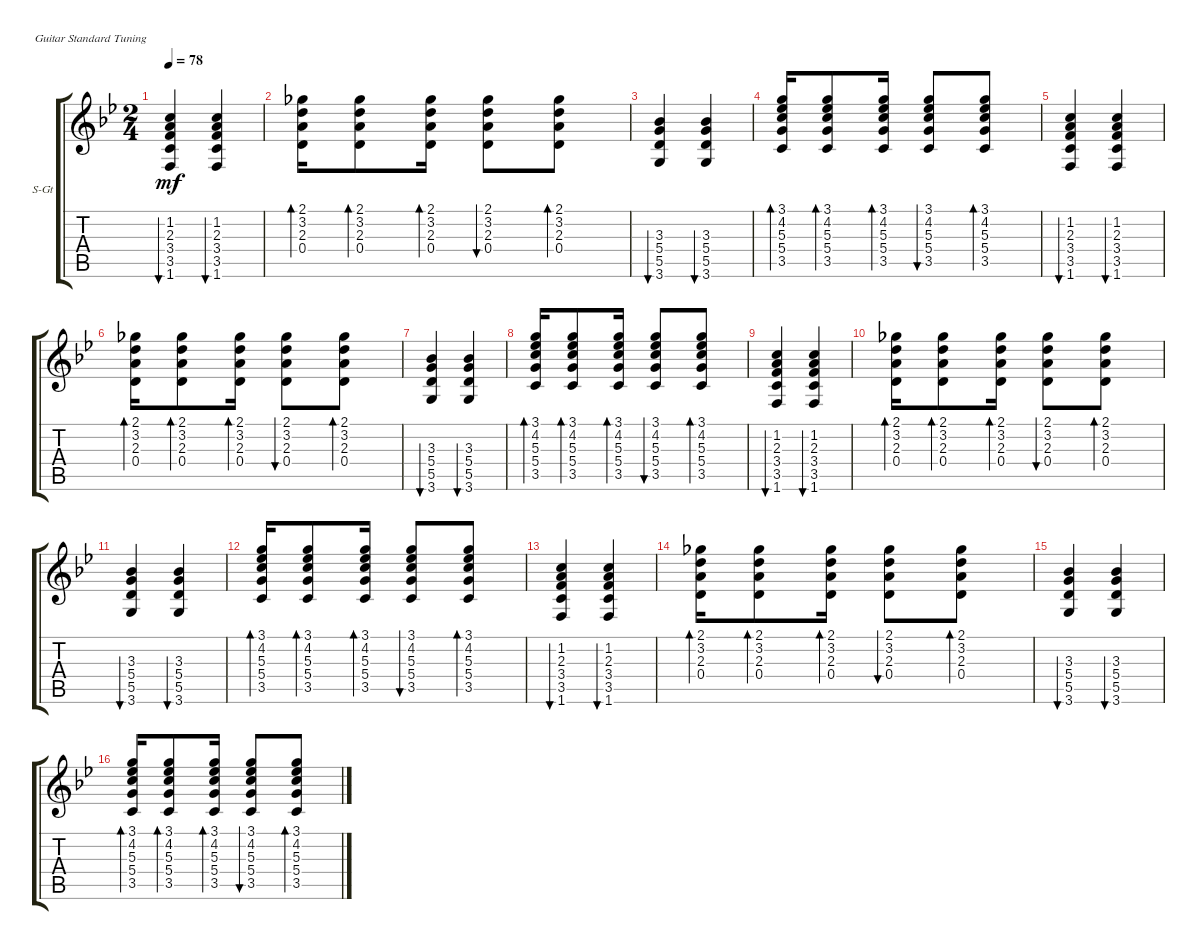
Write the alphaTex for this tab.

\defaultSystemsLayout 4
\bracketExtendMode groupsimilarinstruments
\firstSystemTrackNameOrientation horizontal
\otherSystemsTrackNameOrientation horizontal
\track ("Жека" "S-Gt") {instrument acousticguitarsteel}
\staff {score tabs}
\tuning (E4 B3 G3 D3 A2 E2)
\ts (2 4)
\tempo 78
\clef g2
\ks gminor
(1.6 3.5 3.4 2.3 1.2).4{bu 51 dy mf} (1.6 3.5 3.4 2.3 1.2).4{bu 51} |
(0.4 2.3 3.2 2.1).16{bd 51} (0.4 2.3 3.2 2.1).8{bd 51} (0.4 2.3 3.2 2.1).16{bd 51} (0.4 2.3 3.2 2.1).8{bu 51} (0.4 2.3 3.2 2.1).8{bd 51} |
(3.6 5.5 5.4 3.3).4{bu 56} (3.6 5.5 5.4 3.3).4{bu 55} |
(3.5 5.4 5.3 4.2 3.1).16{bd 54} (3.5 5.4 5.3 4.2 3.1).8{bd 53} (3.5 5.4 5.3 4.2 3.1).16{bd 52} (3.5 5.4 5.3 4.2 3.1).8{bu 51} (3.5 5.4 5.3 4.2 3.1).8{bd 51} |
(1.6 3.5 3.4 2.3 1.2).4{bu 51} (1.6 3.5 3.4 2.3 1.2).4{bu 51} |
(0.4 2.3 3.2 2.1).16{bd 51} (0.4 2.3 3.2 2.1).8{bd 51} (0.4 2.3 3.2 2.1).16{bd 51} (0.4 2.3 3.2 2.1).8{bu 51} (0.4 2.3 3.2 2.1).8{bd 51} |
(3.6 5.5 5.4 3.3).4{bu 56} (3.6 5.5 5.4 3.3).4{bu 55} |
(3.5 5.4 5.3 4.2 3.1).16{bd 54} (3.5 5.4 5.3 4.2 3.1).8{bd 53} (3.5 5.4 5.3 4.2 3.1).16{bd 52} (3.5 5.4 5.3 4.2 3.1).8{bu 51} (3.5 5.4 5.3 4.2 3.1).8{bd 51} |
(1.6 3.5 3.4 2.3 1.2).4{bu 51} (1.6 3.5 3.4 2.3 1.2).4{bu 51} |
(0.4 2.3 3.2 2.1).16{bd 51} (0.4 2.3 3.2 2.1).8{bd 51} (0.4 2.3 3.2 2.1).16{bd 51} (0.4 2.3 3.2 2.1).8{bu 51} (0.4 2.3 3.2 2.1).8{bd 51} |
(3.6 5.5 5.4 3.3).4{bu 56} (3.6 5.5 5.4 3.3).4{bu 55} |
(3.5 5.4 5.3 4.2 3.1).16{bd 54} (3.5 5.4 5.3 4.2 3.1).8{bd 53} (3.5 5.4 5.3 4.2 3.1).16{bd 52} (3.5 5.4 5.3 4.2 3.1).8{bu 51} (3.5 5.4 5.3 4.2 3.1).8{bd 51} |
(1.6 3.5 3.4 2.3 1.2).4{bu 51} (1.6 3.5 3.4 2.3 1.2).4{bu 51} |
(0.4 2.3 3.2 2.1).16{bd 51} (0.4 2.3 3.2 2.1).8{bd 51} (0.4 2.3 3.2 2.1).16{bd 51} (0.4 2.3 3.2 2.1).8{bu 51} (0.4 2.3 3.2 2.1).8{bd 51} |
(3.6 5.5 5.4 3.3).4{bu 56} (3.6 5.5 5.4 3.3).4{bu 55} |
(3.5 5.4 5.3 4.2 3.1).16{bd 54} (3.5 5.4 5.3 4.2 3.1).8{bd 53} (3.5 5.4 5.3 4.2 3.1).16{bd 52} (3.5 5.4 5.3 4.2 3.1).8{bu 51} (3.5 5.4 5.3 4.2 3.1).8{bd 51}
